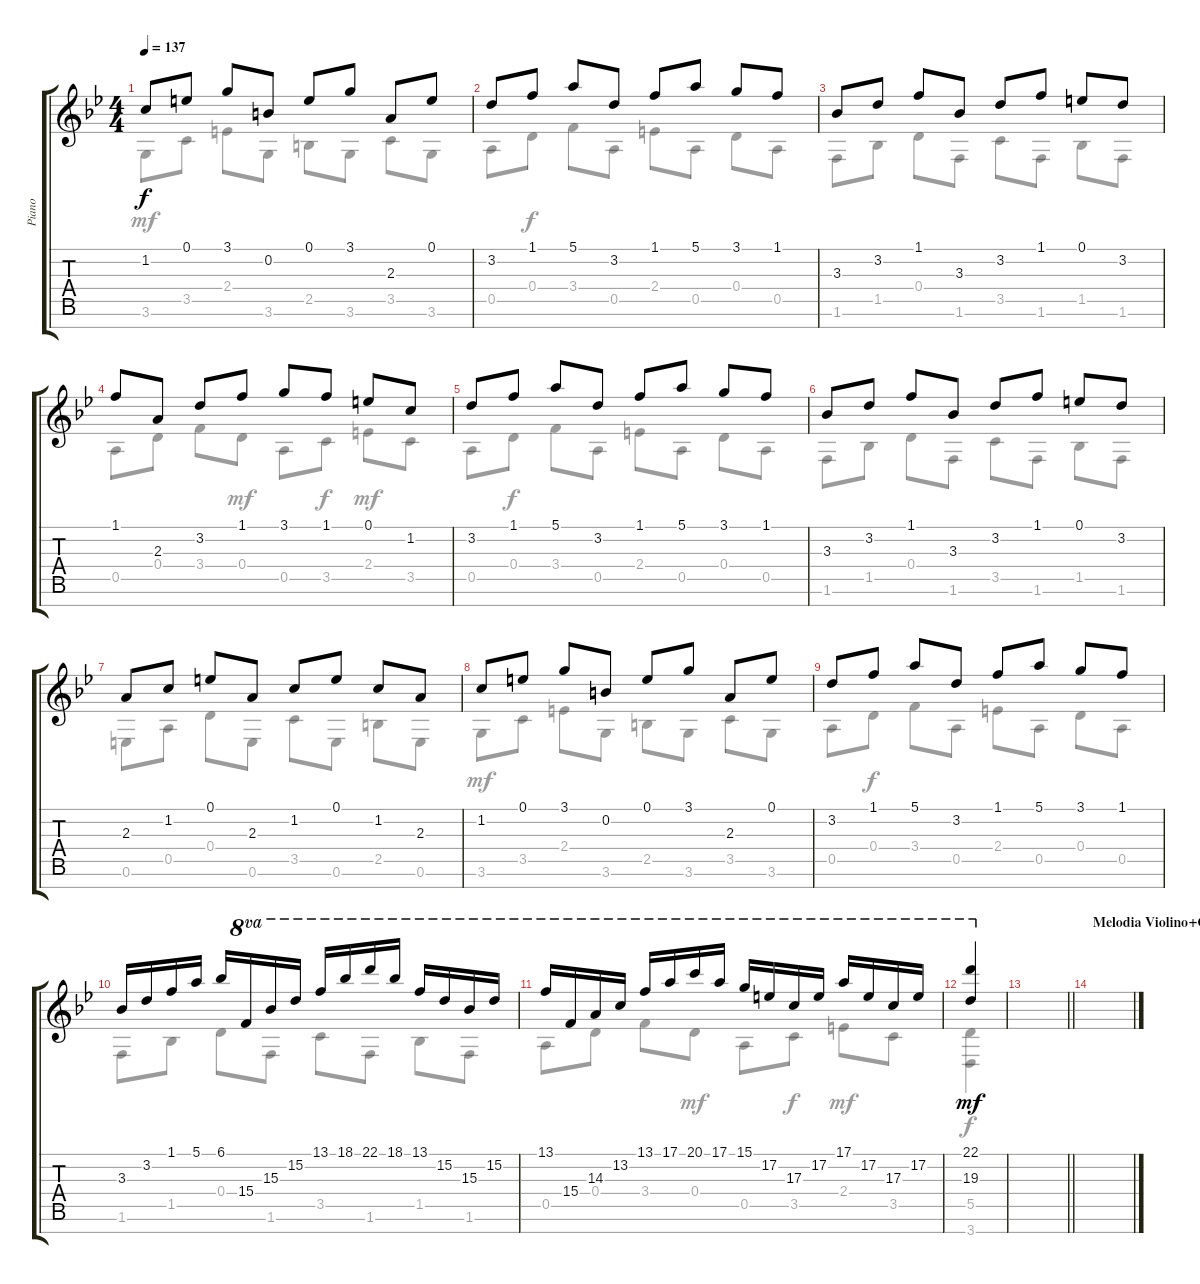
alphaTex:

\track ("Piano" "Piano") {instrument acousticgrandpiano}
\staff {score tabs}
\tuning (E5 B4 G4 D4 A3 E3 B2) {hide}
\voice
\ts (4 4)
\tempo 137
\clef g2
\ks gminor
1.2.8{dy f} 0.1.8 3.1.8 0.2.8 0.1.8 3.1.8 2.3.8 0.1.8 |
3.2.8 1.1.8 5.1.8 3.2.8 1.1.8 5.1.8 3.1.8 1.1.8 |
3.3.8 3.2.8 1.1.8 3.3.8 3.2.8 1.1.8 0.1.8 3.2.8 |
1.1.8 2.3.8 3.2.8 1.1.8 3.1.8 1.1.8 0.1.8 1.2.8 |
3.2.8 1.1.8 5.1.8 3.2.8 1.1.8 5.1.8 3.1.8 1.1.8 |
3.3.8 3.2.8 1.1.8 3.3.8 3.2.8 1.1.8 0.1.8 3.2.8 |
2.3.8 1.2.8 0.1.8 2.3.8 1.2.8 0.1.8 1.2.8 2.3.8 |
1.2.8 0.1.8 3.1.8 0.2.8 0.1.8 3.1.8 2.3.8 0.1.8 |
3.2.8 1.1.8 5.1.8 3.2.8 1.1.8 5.1.8 3.1.8 1.1.8 |
3.3.16 3.2.16 1.1.16 5.1.16 6.1.16 15.4.16{ot 8va} 15.3.16{ot 8va} 15.2.16{ot 8va} 13.1.16{ot 8va} 18.1.16{ot 8va} 22.1.16{ot 8va} 18.1.16{ot 8va} 13.1.16{ot 8va} 15.2.16{ot 8va} 15.3.16{ot 8va} 15.2.16{ot 8va} |
13.1.16{ot 8va} 15.4.16{ot 8va} 14.3.16{ot 8va} 13.2.16{ot 8va} 13.1.16{ot 8va} 17.1.16{ot 8va} 20.1.16{ot 8va} 17.1.16{ot 8va} 15.1.16{ot 8va} 17.2.16{ot 8va} 17.3.16{ot 8va} 17.2.16{ot 8va} 17.1.16{ot 8va} 17.2.16{ot 8va} 17.3.16{ot 8va} 17.2.16{ot 8va} |
(22.1 19.3).4{ot 8va dy mf} |
\barLineRight lightlight
|
\section ("" "Melodia Violino+Guitarra")
|
|
\voice
\clef g2
\ottava regular
\simile none
\ks gminor
3.6.8{dy mf} 3.5.8 2.4.8 3.6.8 2.5.8 3.6.8 3.5.8 3.6.8 |
0.5.8 0.4.8{dy f} 3.4.8 0.5.8 2.4.8 0.5.8 0.4.8 0.5.8 |
1.6.8 1.5.8 0.4.8 1.6.8 3.5.8 1.6.8 1.5.8 1.6.8 |
0.5.8 0.4.8 3.4.8 0.4.8{dy mf} 0.5.8 3.5.8{dy f} 2.4.8{dy mf} 3.5.8 |
0.5.8 0.4.8{dy f} 3.4.8 0.5.8 2.4.8 0.5.8 0.4.8 0.5.8 |
1.6.8 1.5.8 0.4.8 1.6.8 3.5.8 1.6.8 1.5.8 1.6.8 |
0.6.8 0.5.8 0.4.8 0.6.8 3.5.8 0.6.8 2.5.8 0.6.8 |
3.6.8{dy mf} 3.5.8 2.4.8 3.6.8 2.5.8 3.6.8 3.5.8 3.6.8 |
0.5.8 0.4.8{dy f} 3.4.8 0.5.8 2.4.8 0.5.8 0.4.8 0.5.8 |
1.6.8 1.5.8 0.4.8 1.6.8 3.5.8 1.6.8 1.5.8 1.6.8 |
0.5.8 0.4.8 3.4.8 0.4.8{dy mf} 0.5.8 3.5.8{dy f} 2.4.8{dy mf} 3.5.8 |
(5.5 3.7).4{dy f} |
\barLineRight lightlight
|
|
|
